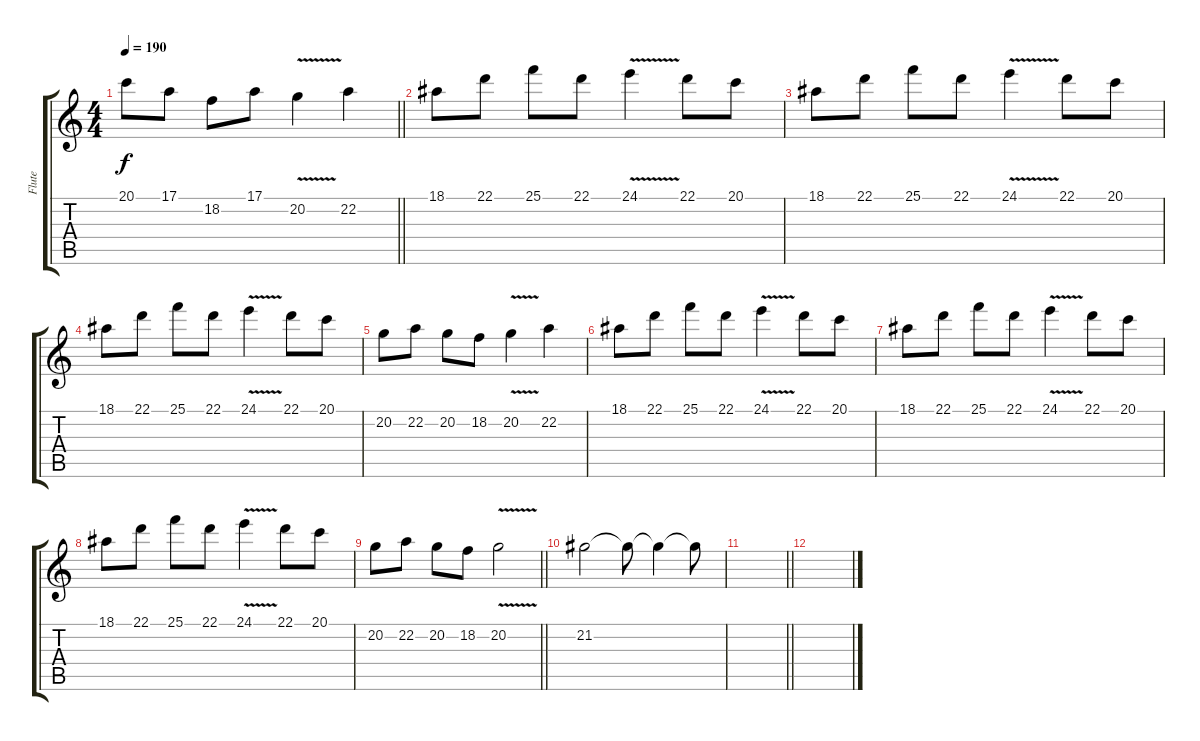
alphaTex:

\track ("Flute" "Flute") {instrument flute}
\staff {score tabs}
\tuning (E4 B3 G3 D3 A2 D2) {hide}
\ts (4 4)
\tempo 190
\clef g2
\barLineRight lightlight
\ks c
20.1.8{dy f} 17.1.8 18.2.8 17.1.8 20.2{v}.4 22.2.4 |
\section ("" "")
18.1.8 22.1.8 25.1.8 22.1.8 24.1{v}.4 22.1.8 20.1.8 |
18.1.8 22.1.8 25.1.8 22.1.8 24.1{v}.4 22.1.8 20.1.8 |
18.1.8 22.1.8 25.1.8 22.1.8 24.1{v}.4 22.1.8 20.1.8 |
20.2.8 22.2.8 20.2.8 18.2.8 20.2{v}.4 22.2.4 |
18.1.8 22.1.8 25.1.8 22.1.8 24.1{v}.4 22.1.8 20.1.8 |
18.1.8 22.1.8 25.1.8 22.1.8 24.1{v}.4 22.1.8 20.1.8 |
18.1.8 22.1.8 25.1.8 22.1.8 24.1{v}.4 22.1.8 20.1.8 |
\barLineRight lightlight
20.2.8 22.2.8 20.2.8 18.2.8 20.2{v}.2 |
\section ("" "")
21.2.2 21.2{t}.8 21.2{t}.4 21.2{t}.8 |
\barLineRight lightlight
|
\section ("" "")
